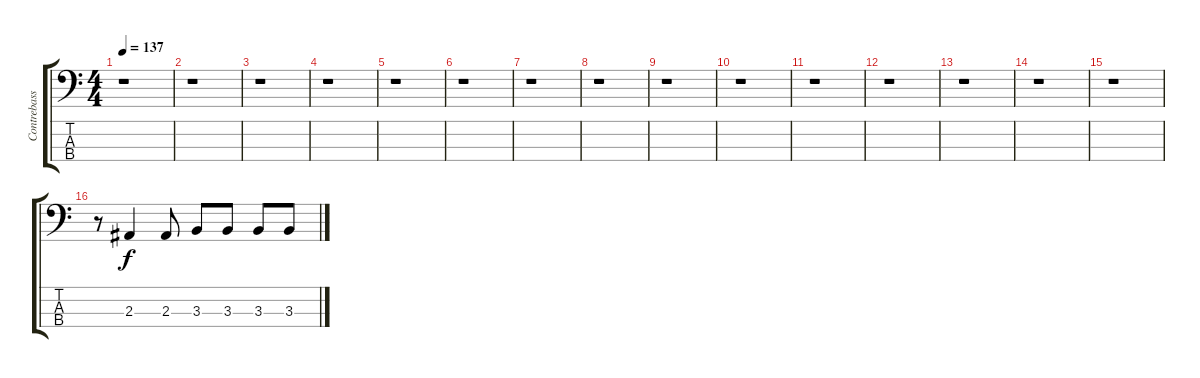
\track ("Contrebasse  (b)" "Contrebass") {instrument acousticbass}
\staff {score tabs}
\tuning (Gb2 Db2 Ab1 Eb1) {hide}
\ts (4 4)
\tempo 137
\clef f4
\ks c
r.1{dy f instrument acousticbass} |
r.1 |
r.1 |
r.1 |
r.1 |
r.1 |
r.1 |
r.1 |
r.1 |
r.1 |
r.1 |
r.1 |
r.1 |
r.1 |
r.1 |
r.8 2.3.4 2.3.8 3.3.8 3.3.8 3.3.8 3.3.8
